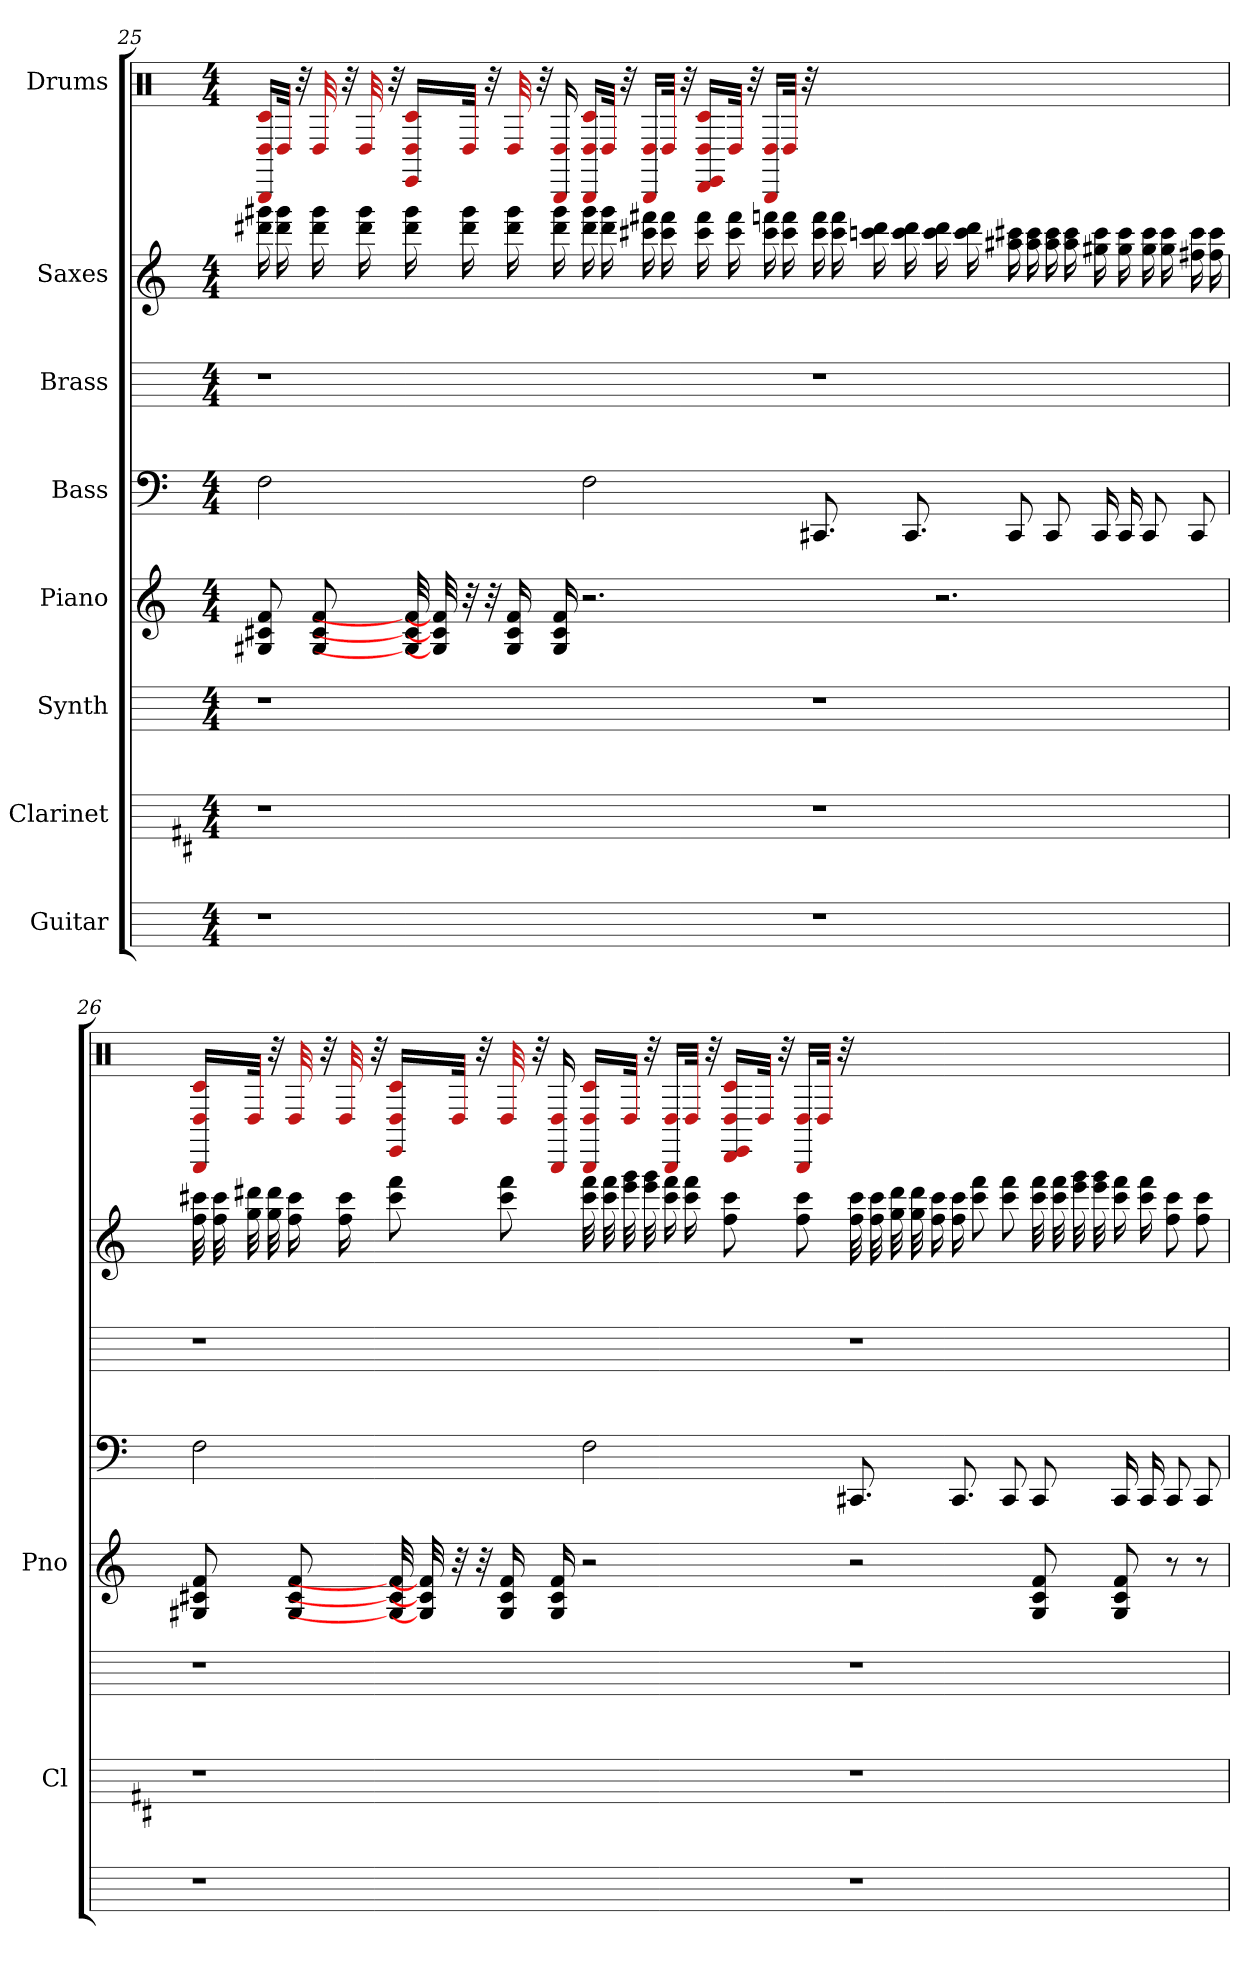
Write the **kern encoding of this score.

**kern	**kern	**kern	**kern	**kern	**kern	**kern	**kern
*part8	*part7	*part6	*part5	*part4	*part3	*part2	*part1
*staff8	*staff7	*staff6	*staff5	*staff4	*staff3	*staff2	*staff1
*I"Guitar	*I"Clarinet	*I"Synth	*I"Piano	*I"Bass	*I"Brass	*I"Saxes	*I"Drums
*	*I'Cl	*	*I'Pno	*	*	*	*
*	*	*	*	*	*	*	*clefX
*	*ITrd1c2	*	*	*	*	*ITrd8c14	*
*k[]	*k[]	*k[]	*k[]	*k[]	*k[]	*k[]	*k[]
*M4/4	*M4/4	*M4/4	*M4/4	*M4/4	*M4/4	*M4/4	*M4/4
=25	=25	=25	=25	=25	=25	=25	=25
1r	1r	1r	8f 8c# 8G#	2F	1r	16gg# 16dd#	16BBB/ 16D#/ 16c/LL
.	.	.	.	.	.	16gg# 16dd#	32D#/JJk
.	.	.	.	.	.	.	32r
.	.	.	8f 8c# 8G#	.	.	16gg# 16dd#	32D#
.	.	.	.	.	.	.	32r
.	.	.	.	.	.	16gg# 16dd#	32D#
.	.	.	.	.	.	.	32r
.	.	.	32f] 32c#] 32G#]	.	.	16gg# 16dd#	16EE/ 16D#/ 16c/LL
.	.	.	32f] 32c#] 32G#]	.	.	.	.
.	.	.	32r	.	.	16gg# 16dd#	32D#/JJk
.	.	.	32r	.	.	.	32r
.	.	.	16f 16c# 16G#	.	.	16gg# 16dd#	32D#
.	.	.	.	.	.	.	32r
.	.	.	16f 16c# 16G#	.	.	16gg# 16dd#	16BBB 16D#
.	.	.	2.r	2F	.	16gg# 16dd#	16BBB/ 16D#/ 16c/LL
.	.	.	.	.	.	16gg# 16dd#	32D#/JJk
.	.	.	.	.	.	.	32r
.	.	.	.	.	.	16ff# 16cc#	16BBB/ 16D#/LL
.	.	.	.	.	.	16ff# 16cc#	32D#/JJk
.	.	.	.	.	.	.	32r
.	.	.	.	.	.	16ff# 16cc#	16DD#/ 16EE/ 16D#/ 16c/LL
.	.	.	.	.	.	16ff# 16cc#	32D#/JJk
.	.	.	.	.	.	.	32r
.	.	.	.	.	.	16ff 16cc#	16BBB/ 16D#/LL
.	.	.	.	.	.	16ff 16cc#	32D#/JJk
.	.	.	.	.	.	.	32r
1r	1r	1r	.	8.CC#	1r	16ff 16cc#	1ryy
.	.	.	.	.	.	16ff 16cc#	.
.	.	.	.	.	.	16dd# 16cc	.
.	.	.	.	8.CC#	.	16dd# 16cc	.
.	.	.	2.r	.	.	16dd# 16cc	.
.	.	.	.	.	.	16dd# 16cc	.
.	.	.	.	8CC#	.	16cc# 16a#	.
.	.	.	.	.	.	16cc# 16a#	.
.	.	.	.	8CC#	.	16cc# 16a#	.
.	.	.	.	.	.	16cc# 16a#	.
.	.	.	.	16CC#	.	16cc# 16g#	.
.	.	.	.	16CC#	.	16cc# 16g#	.
.	.	.	.	8CC#	.	16cc# 16g#	.
.	.	.	.	.	.	16cc# 16g#	.
.	.	.	.	8CC#	.	16cc# 16f#	.
.	.	.	.	.	.	16cc# 16f#	.
=26	=26	=26	=26	=26	=26	=26	=26
1r	1r	1r	8f 8c# 8G#	2F	1r	32cc# 32f	16BBB/ 16D#/ 16c/LL
.	.	.	.	.	.	32cc# 32f	.
.	.	.	.	.	.	32dd# 32g	32D#/JJk
.	.	.	.	.	.	32dd# 32g	32r
.	.	.	8f 8c# 8G#	.	.	16cc# 16f	32D#
.	.	.	.	.	.	.	32r
.	.	.	.	.	.	16cc# 16f	32D#
.	.	.	.	.	.	.	32r
.	.	.	32f] 32c#] 32G#]	.	.	8ff 8cc#	16EE/ 16D#/ 16c/LL
.	.	.	32f] 32c#] 32G#]	.	.	.	.
.	.	.	32r	.	.	.	32D#/JJk
.	.	.	32r	.	.	.	32r
.	.	.	16f 16c# 16G#	.	.	8ff 8cc#	32D#
.	.	.	.	.	.	.	32r
.	.	.	16f 16c# 16G#	.	.	.	16BBB 16D#
.	.	.	2r	2F	.	32ff 32cc#	16BBB/ 16D#/ 16c/LL
.	.	.	.	.	.	32ff 32cc#	.
.	.	.	.	.	.	32gg 32ee	32D#/JJk
.	.	.	.	.	.	32gg 32ee	32r
.	.	.	.	.	.	16ff 16cc#	16BBB/ 16D#/LL
.	.	.	.	.	.	16ff 16cc#	32D#/JJk
.	.	.	.	.	.	.	32r
.	.	.	.	.	.	8cc# 8f	16DD#/ 16EE/ 16D#/ 16c/LL
.	.	.	.	.	.	.	32D#/JJk
.	.	.	.	.	.	.	32r
.	.	.	.	.	.	8cc# 8f	16BBB/ 16D#/LL
.	.	.	.	.	.	.	32D#/JJk
.	.	.	.	.	.	.	32r
1r	1r	1r	2r	8.CC#	1r	32cc# 32f	1ryy
.	.	.	.	.	.	32cc# 32f	.
.	.	.	.	.	.	32dd# 32g	.
.	.	.	.	.	.	32dd# 32g	.
.	.	.	.	.	.	16cc# 16f	.
.	.	.	.	8.CC#	.	16cc# 16f	.
.	.	.	.	.	.	8ff 8cc#	.
.	.	.	.	8CC#	.	8ff 8cc#	.
.	.	.	8f 8c# 8G#	8CC#	.	32ff 32cc#	.
.	.	.	.	.	.	32ff 32cc#	.
.	.	.	.	.	.	32gg 32ee	.
.	.	.	.	.	.	32gg 32ee	.
.	.	.	8f 8c# 8G#	16CC#	.	16ff 16cc#	.
.	.	.	.	16CC#	.	16ff 16cc#	.
.	.	.	8r	8CC#	.	8cc# 8f	.
.	.	.	8r	8CC#	.	8cc# 8f	.
=	=	=	=	=	=	=	=
*-	*-	*-	*-	*-	*-	*-	*-
